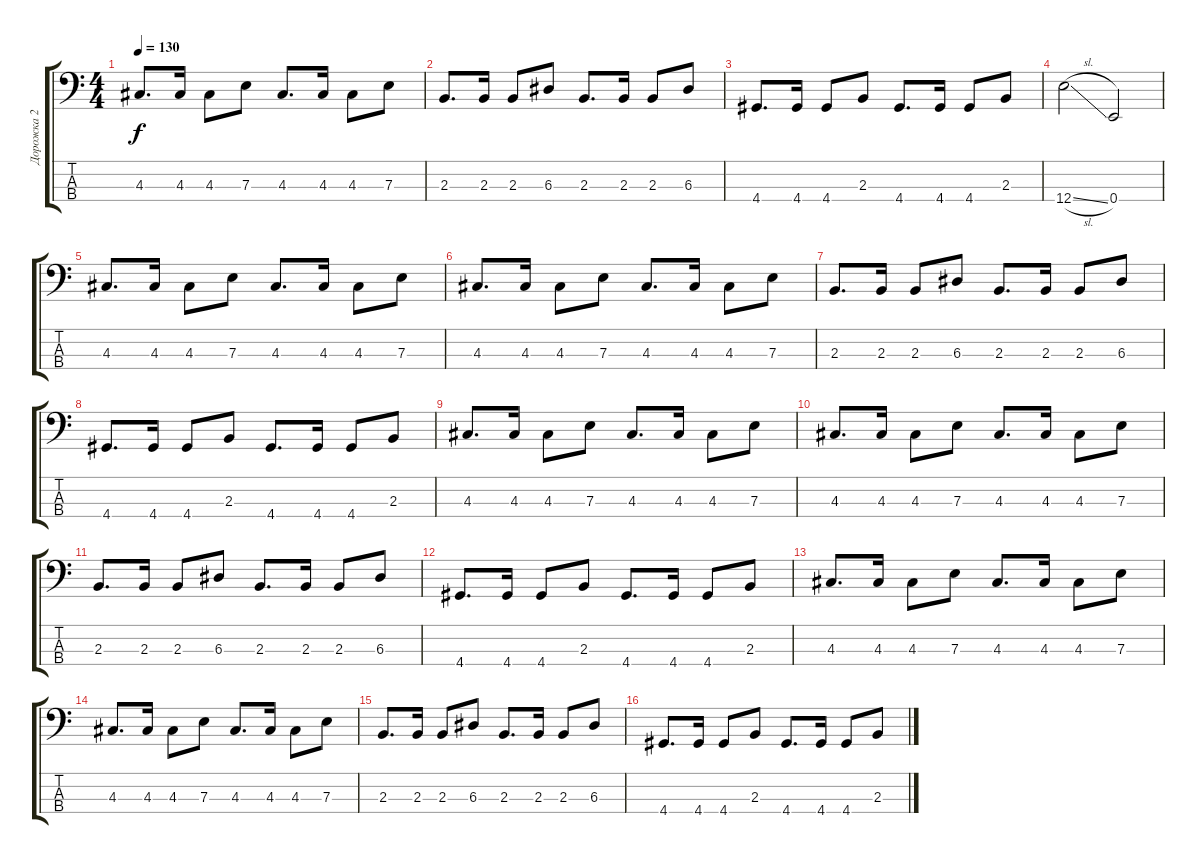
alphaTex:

\track ("Дорожка 2" "Дорожка 2") {instrument synthbass1}
\staff {score tabs}
\tuning (G2 D2 A1 E1) {hide}
\ts (4 4)
\tempo 130
\clef f4
\ks c
4.3.8{d dy f} 4.3.16 4.3.8 7.3.8 4.3.8{d} 4.3.16 4.3.8 7.3.8 |
2.3.8{d} 2.3.16 2.3.8 6.3.8 2.3.8{d} 2.3.16 2.3.8 6.3.8 |
4.4.8{d} 4.4.16 4.4.8 2.3.8 4.4.8{d} 4.4.16 4.4.8 2.3.8 |
12.4{sl}.2 0.4.2 |
4.3.8{d} 4.3.16 4.3.8 7.3.8 4.3.8{d} 4.3.16 4.3.8 7.3.8 |
4.3.8{d} 4.3.16 4.3.8 7.3.8 4.3.8{d} 4.3.16 4.3.8 7.3.8 |
2.3.8{d} 2.3.16 2.3.8 6.3.8 2.3.8{d} 2.3.16 2.3.8 6.3.8 |
4.4.8{d} 4.4.16 4.4.8 2.3.8 4.4.8{d} 4.4.16 4.4.8 2.3.8 |
4.3.8{d} 4.3.16 4.3.8 7.3.8 4.3.8{d} 4.3.16 4.3.8 7.3.8 |
4.3.8{d} 4.3.16 4.3.8 7.3.8 4.3.8{d} 4.3.16 4.3.8 7.3.8 |
2.3.8{d} 2.3.16 2.3.8 6.3.8 2.3.8{d} 2.3.16 2.3.8 6.3.8 |
4.4.8{d} 4.4.16 4.4.8 2.3.8 4.4.8{d} 4.4.16 4.4.8 2.3.8 |
4.3.8{d} 4.3.16 4.3.8 7.3.8 4.3.8{d} 4.3.16 4.3.8 7.3.8 |
4.3.8{d} 4.3.16 4.3.8 7.3.8 4.3.8{d} 4.3.16 4.3.8 7.3.8 |
2.3.8{d} 2.3.16 2.3.8 6.3.8 2.3.8{d} 2.3.16 2.3.8 6.3.8 |
4.4.8{d} 4.4.16 4.4.8 2.3.8 4.4.8{d} 4.4.16 4.4.8 2.3.8
